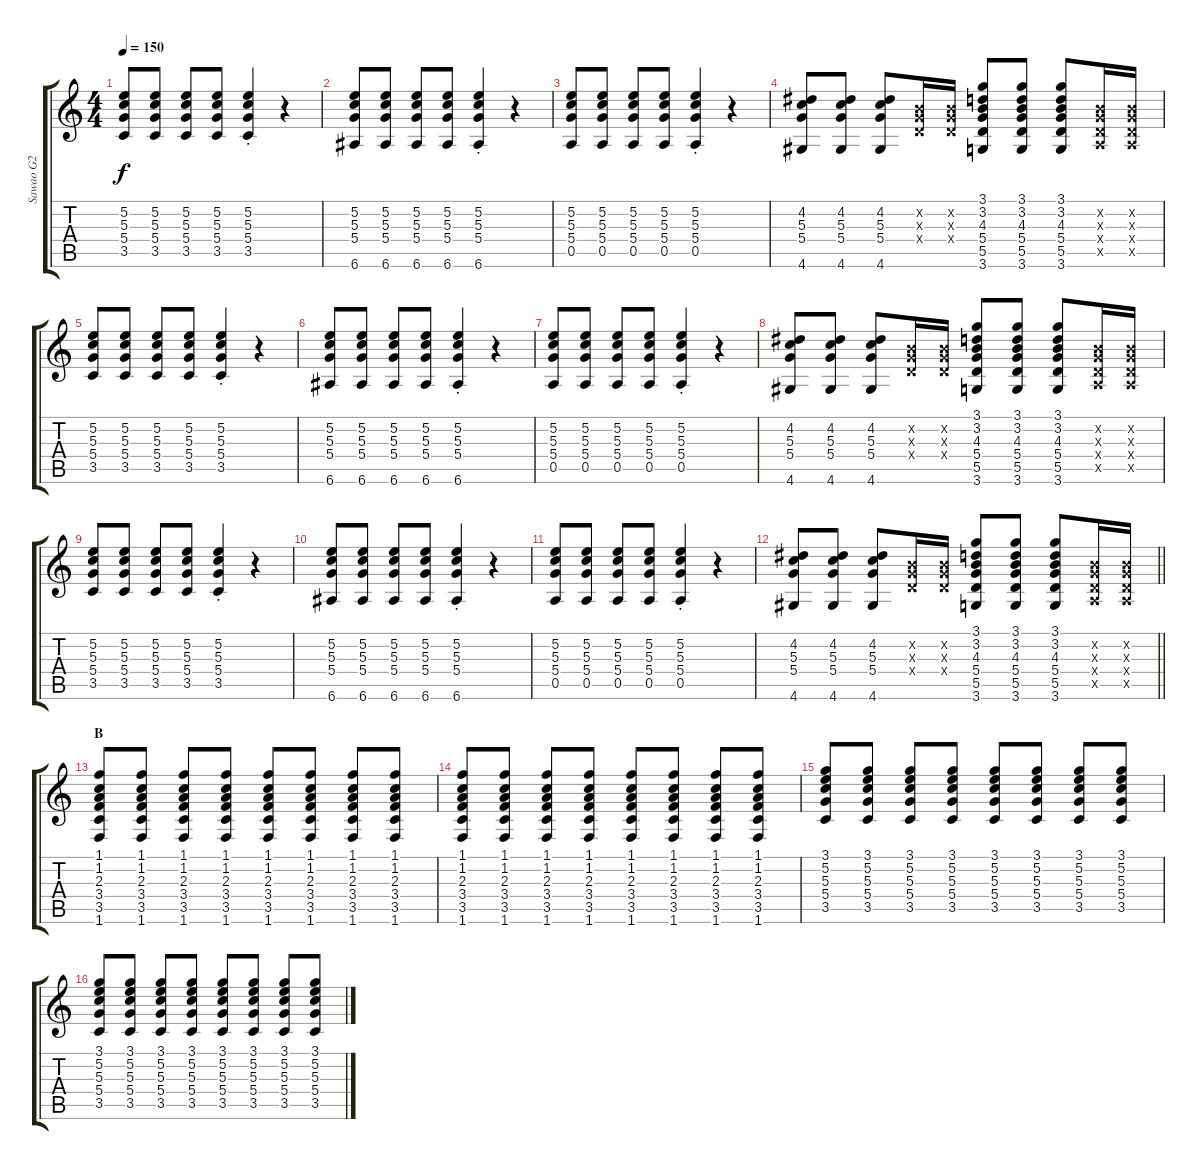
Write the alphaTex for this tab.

\track ("Sawao G2" "Sawao G2") {instrument overdrivenguitar}
\staff {score tabs}
\tuning (E4 B3 G3 D3 A2 E2) {hide}
\ts (4 4)
\tempo 150
\clef g2
\ks c
(5.2 5.3 5.4 3.5).8{dy f} (5.2 5.3 5.4 3.5).8 (5.2 5.3 5.4 3.5).8 (5.2 5.3 5.4 3.5).8 (5.2{st} 5.3{st} 5.4{st} 3.5{st}).4 r.4 |
(5.2 5.3 5.4 6.6).8 (5.2 5.3 5.4 6.6).8 (5.2 5.3 5.4 6.6).8 (5.2 5.3 5.4 6.6).8 (5.2{st} 5.3{st} 5.4{st} 6.6{st}).4 r.4 |
(5.2 5.3 5.4 0.5).8 (5.2 5.3 5.4 0.5).8 (5.2 5.3 5.4 0.5).8 (5.2 5.3 5.4 0.5).8 (5.2{st} 5.3{st} 5.4{st} 0.5{st}).4 r.4 |
(4.2 5.3 5.4 4.6).8 (4.2 5.3 5.4 4.6).8 (4.2 5.3 5.4 4.6).8 (0.2{x} 0.3{x} 0.4{x}).16 (0.2{x} 0.3{x} 0.4{x}).16 (3.1 3.2 4.3 5.4 5.5 3.6).8 (3.1 3.2 4.3 5.4 5.5 3.6).8 (3.1 3.2 4.3 5.4 5.5 3.6).8 (0.2{x} 0.3{x} 0.4{x} 0.5{x}).16 (0.2{x} 0.3{x} 0.4{x} 0.5{x}).16 |
(5.2 5.3 5.4 3.5).8 (5.2 5.3 5.4 3.5).8 (5.2 5.3 5.4 3.5).8 (5.2 5.3 5.4 3.5).8 (5.2{st} 5.3{st} 5.4{st} 3.5{st}).4 r.4 |
(5.2 5.3 5.4 6.6).8 (5.2 5.3 5.4 6.6).8 (5.2 5.3 5.4 6.6).8 (5.2 5.3 5.4 6.6).8 (5.2{st} 5.3{st} 5.4{st} 6.6{st}).4 r.4 |
(5.2 5.3 5.4 0.5).8 (5.2 5.3 5.4 0.5).8 (5.2 5.3 5.4 0.5).8 (5.2 5.3 5.4 0.5).8 (5.2{st} 5.3{st} 5.4{st} 0.5{st}).4 r.4 |
(4.2 5.3 5.4 4.6).8 (4.2 5.3 5.4 4.6).8 (4.2 5.3 5.4 4.6).8 (0.2{x} 0.3{x} 0.4{x}).16 (0.2{x} 0.3{x} 0.4{x}).16 (3.1 3.2 4.3 5.4 5.5 3.6).8 (3.1 3.2 4.3 5.4 5.5 3.6).8 (3.1 3.2 4.3 5.4 5.5 3.6).8 (0.2{x} 0.3{x} 0.4{x} 0.5{x}).16 (0.2{x} 0.3{x} 0.4{x} 0.5{x}).16 |
(5.2 5.3 5.4 3.5).8 (5.2 5.3 5.4 3.5).8 (5.2 5.3 5.4 3.5).8 (5.2 5.3 5.4 3.5).8 (5.2{st} 5.3{st} 5.4{st} 3.5{st}).4 r.4 |
(5.2 5.3 5.4 6.6).8 (5.2 5.3 5.4 6.6).8 (5.2 5.3 5.4 6.6).8 (5.2 5.3 5.4 6.6).8 (5.2{st} 5.3{st} 5.4{st} 6.6{st}).4 r.4 |
(5.2 5.3 5.4 0.5).8 (5.2 5.3 5.4 0.5).8 (5.2 5.3 5.4 0.5).8 (5.2 5.3 5.4 0.5).8 (5.2{st} 5.3{st} 5.4{st} 0.5{st}).4 r.4 |
\barLineRight lightlight
(4.2 5.3 5.4 4.6).8 (4.2 5.3 5.4 4.6).8 (4.2 5.3 5.4 4.6).8 (0.2{x} 0.3{x} 0.4{x}).16 (0.2{x} 0.3{x} 0.4{x}).16 (3.1 3.2 4.3 5.4 5.5 3.6).8 (3.1 3.2 4.3 5.4 5.5 3.6).8 (3.1 3.2 4.3 5.4 5.5 3.6).8 (0.2{x} 0.3{x} 0.4{x} 0.5{x}).16 (0.2{x} 0.3{x} 0.4{x} 0.5{x}).16 |
\section ("" "B")
(1.1 1.2 2.3 3.4 3.5 1.6).8 (1.1 1.2 2.3 3.4 3.5 1.6).8 (1.1 1.2 2.3 3.4 3.5 1.6).8 (1.1 1.2 2.3 3.4 3.5 1.6).8 (1.1 1.2 2.3 3.4 3.5 1.6).8 (1.1 1.2 2.3 3.4 3.5 1.6).8 (1.1 1.2 2.3 3.4 3.5 1.6).8 (1.1 1.2 2.3 3.4 3.5 1.6).8 |
(1.1 1.2 2.3 3.4 3.5 1.6).8 (1.1 1.2 2.3 3.4 3.5 1.6).8 (1.1 1.2 2.3 3.4 3.5 1.6).8 (1.1 1.2 2.3 3.4 3.5 1.6).8 (1.1 1.2 2.3 3.4 3.5 1.6).8 (1.1 1.2 2.3 3.4 3.5 1.6).8 (1.1 1.2 2.3 3.4 3.5 1.6).8 (1.1 1.2 2.3 3.4 3.5 1.6).8 |
(3.1 5.2 5.3 5.4 3.5).8 (3.1 5.2 5.3 5.4 3.5).8 (3.1 5.2 5.3 5.4 3.5).8 (3.1 5.2 5.3 5.4 3.5).8 (3.1 5.2 5.3 5.4 3.5).8 (3.1 5.2 5.3 5.4 3.5).8 (3.1 5.2 5.3 5.4 3.5).8 (3.1 5.2 5.3 5.4 3.5).8 |
(3.1 5.2 5.3 5.4 3.5).8 (3.1 5.2 5.3 5.4 3.5).8 (3.1 5.2 5.3 5.4 3.5).8 (3.1 5.2 5.3 5.4 3.5).8 (3.1 5.2 5.3 5.4 3.5).8 (3.1 5.2 5.3 5.4 3.5).8 (3.1 5.2 5.3 5.4 3.5).8 (3.1 5.2 5.3 5.4 3.5).8
